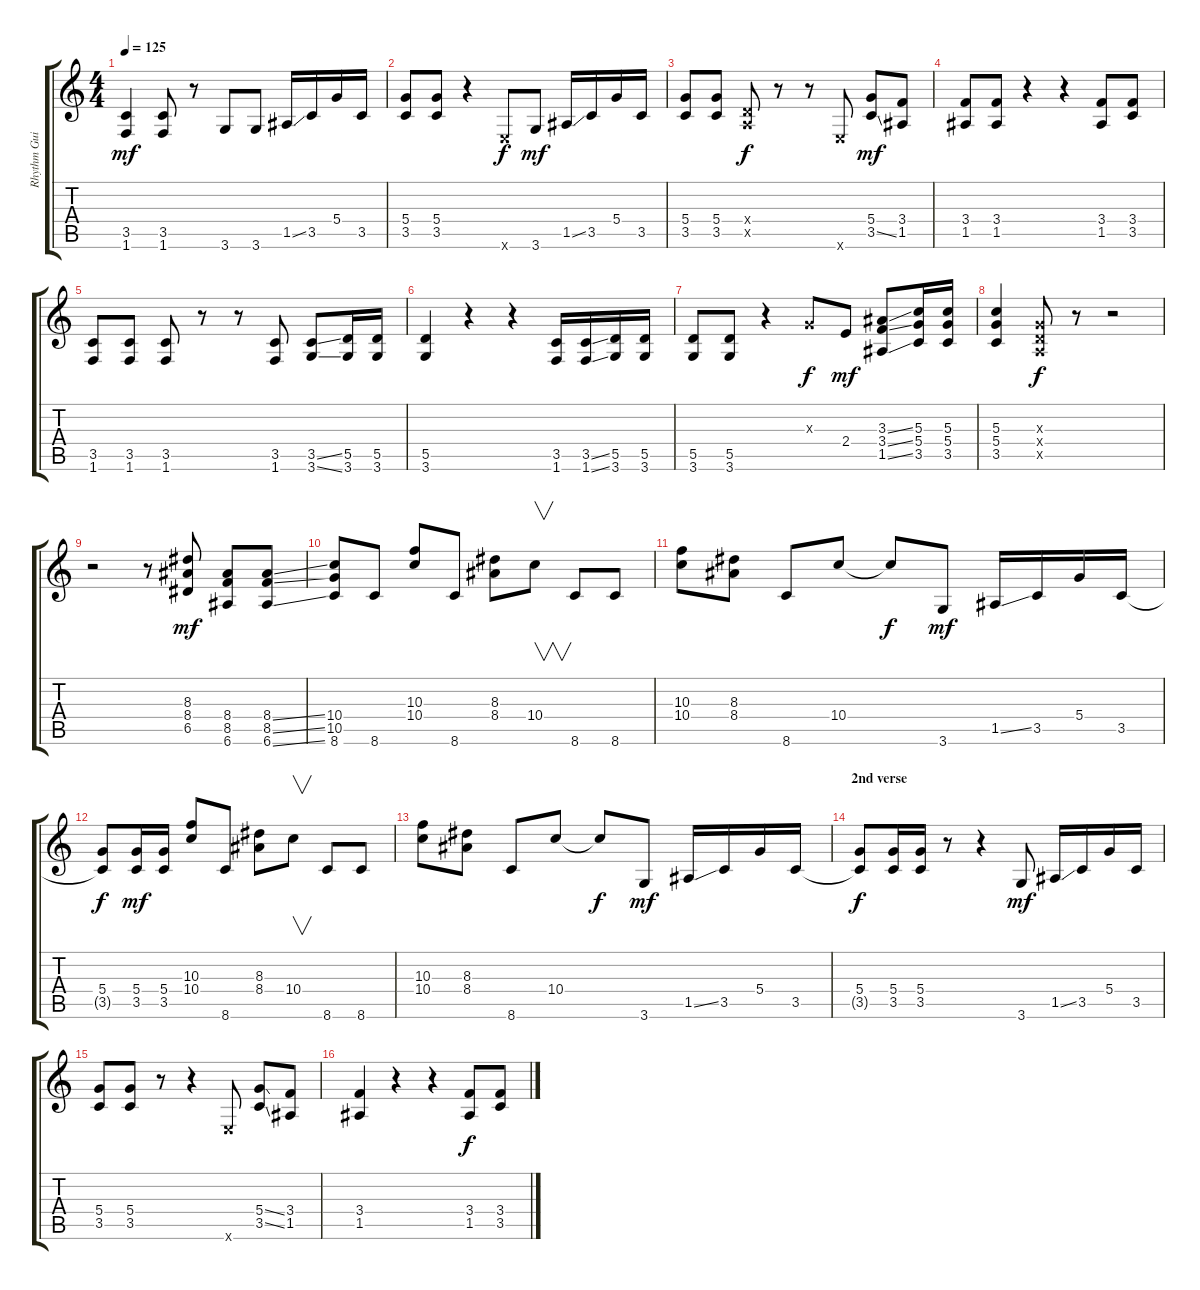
\track ("Rhythm Guitar" "Rhythm Gui") {instrument distortionguitar}
\staff {score tabs}
\tuning (E4 B3 G3 D3 A2 E2) {hide}
\ts (4 4)
\tempo 125
\clef g2
\ks c
(3.5 1.6).4{dy mf} (3.5 1.6).8 r.8 3.6.8 3.6.8 1.5{ss}.16 3.5.16 5.4.16 3.5.16 |
(5.4 3.5).8 (5.4 3.5).8 r.4 0.6{x}.8{dy f} 3.6.8{dy mf} 1.5{ss}.16 3.5.16 5.4.16 3.5.16 |
(5.4 3.5).8 (5.4 3.5).8 (0.4{x} 0.5{x}).8{dy f} r.8 r.8 0.6{x}.8 (5.4 3.5{ss}).8{dy mf} (3.4 1.5).8 |
(3.4 1.5).8 (3.4 1.5).8 r.4 r.4 (3.4 1.5).8 (3.4 3.5).8 |
(3.5 1.6).8 (3.5 1.6).8 (3.5 1.6).8 r.8 r.8 (3.5 1.6).8 (3.5{ss} 3.6{ss}).8 (5.5 3.6).16 (5.5 3.6).16 |
(5.5 3.6).4 r.4 r.4 (3.5 1.6).16 (3.5{ss} 1.6{ss}).16 (5.5 3.6).16 (5.5 3.6).16 |
(5.5 3.6).8 (5.5 3.6).8 r.4 0.3{x}.8{dy f} 2.4.8{dy mf} (3.3{ss} 3.4{ss} 1.5{ss}).8 (5.3 5.4 3.5).16 (5.3 5.4 3.5).16 |
(5.3 5.4 3.5).4 (0.3{x} 0.4{x} 0.5{x}).8{dy f} r.8 r.2 |
r.2 r.8 (8.3 8.4 6.5).8{dy mf} (8.4 8.5 6.6).8 (8.4{ss} 8.5{ss} 6.6{ss}).8 |
(10.4 10.5 8.6).8 8.6.8 (10.3 10.4).8 8.6.8 (8.3 8.4).8 10.4.8{v} 8.6.8 8.6.8 |
(10.3 10.4).8 (8.3 8.4).8 8.6.8 10.4.8 10.4{t}.8{dy f} 3.6.8{dy mf} 1.5{ss}.16 3.5.16 5.4.16 3.5.16 |
(5.4 3.5{t}).8{dy f} (5.4 3.5).16{dy mf} (5.4 3.5).16 (10.3 10.4).8 8.6.8 (8.3 8.4).8 10.4.8{v} 8.6.8 8.6.8 |
(10.3 10.4).8 (8.3 8.4).8 8.6.8 10.4.8 10.4{t}.8{dy f} 3.6.8{dy mf} 1.5{ss}.16 3.5.16 5.4.16 3.5.16 |
\section ("" "2nd verse")
(5.4 3.5{t}).8{dy f} (5.4 3.5).16 (5.4 3.5).16 r.8 r.4 3.6.8{dy mf} 1.5{ss}.16 3.5.16 5.4.16 3.5.16 |
(5.4 3.5).8 (5.4 3.5).8 r.8 r.4 0.6{x}.8 (5.4{ss} 3.5{ss}).8 (3.4 1.5).8 |
(3.4 1.5).4 r.4 r.4 (3.4 1.5).8{dy f} (3.4 3.5).8
